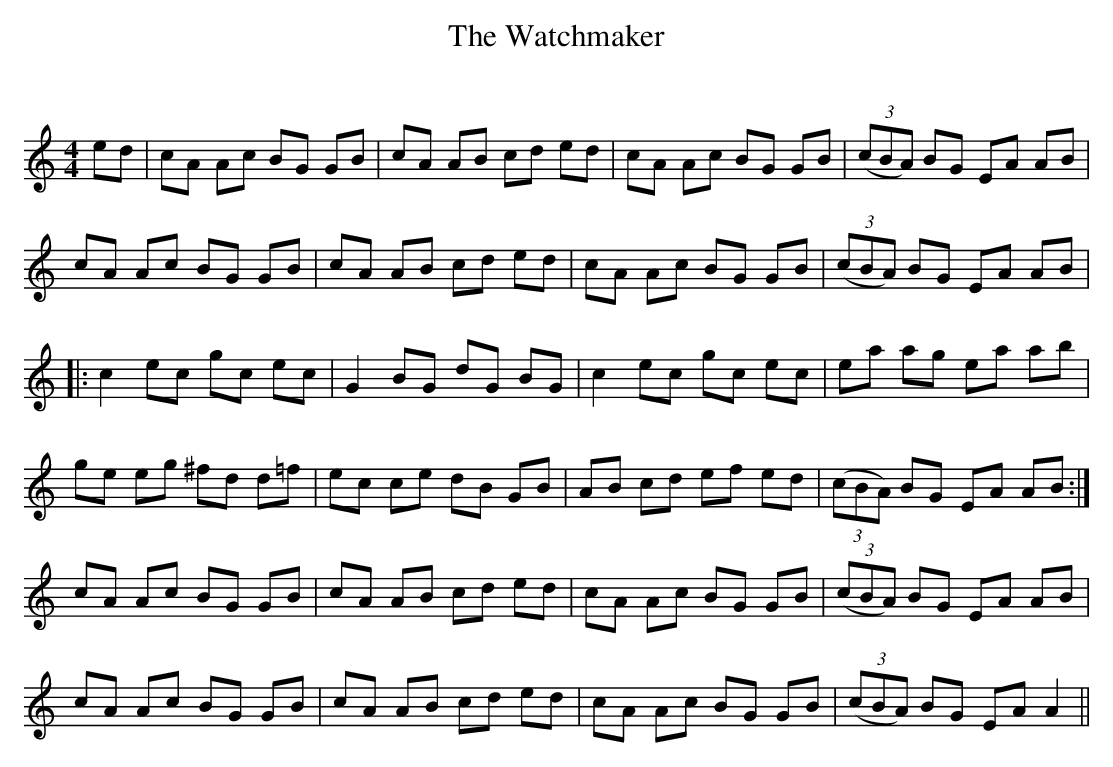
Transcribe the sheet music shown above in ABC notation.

X:1
T: The Watchmaker
C:
Q: 232
K:Am
M:4/4
L:1/8
ed|cA Ac BG GB|cA AB cd ed|cA Ac BG GB|((3cBA) BG EA AB|
cA Ac BG GB|cA AB cd ed|cA Ac BG GB|((3cBA) BG EA AB|
|:c2 ec gc ec|G2 BG dG BG|c2 ec gc ec|ea ag ea ab|
ge eg ^fd d=f|ec ce dB GB|AB cd ef ed|((3cBA) BG EA AB:|
cA Ac BG GB|cA AB cd ed|cA Ac BG GB|((3cBA) BG EA AB|
cA Ac BG GB|cA AB cd ed|cA Ac BG GB|((3cBA) BG EA A2||
